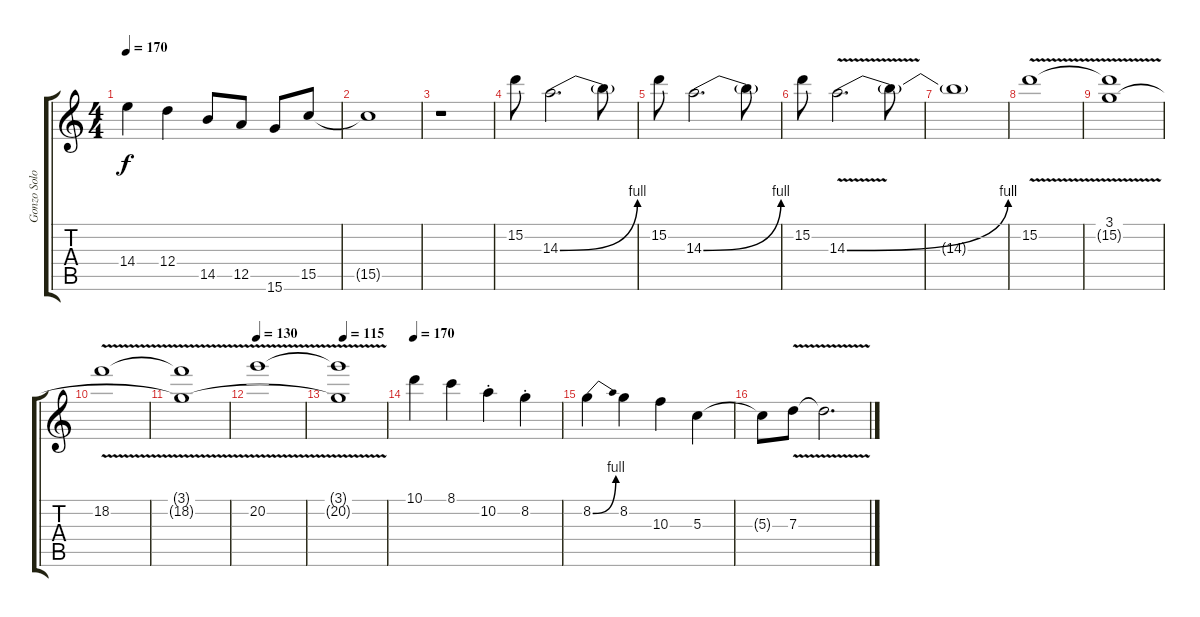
\track ("Gonzo Solo" "Gonzo Solo") {instrument distortionguitar}
\staff {score tabs}
\tuning (E4 B3 G3 D3 A2 E2) {hide}
\ts (4 4)
\tempo 170
\clef g2
\ks c
14.4{t}.4{dy f} 12.4.4 14.5.8 12.5.8 15.6.8 15.5.8 |
15.5{t}.1 |
r.1 |
15.2.8 14.3{be (bend 0 0 60 4)}.2{d} 14.3{t}.8 |
15.2.8 14.3{be (bend 0 0 60 4)}.2{d} 14.3{t}.8 |
15.2.8 14.3{be (bend 0 0 60 4) v}.2{d} 14.3{t}.8 |
14.3{t}.1 |
15.2{v}.1 |
(3.1 15.2{t}).1 |
18.2{v}.1 |
(3.1{t} 18.2{t}).1 |
\tempo 130
20.2{v}.1 |
\tempo (115 0.125)
(3.1{t} 20.2{t}).1 |
\tempo 170
10.1.4 8.1.4 10.2{st}.4 8.2{st}.4 |
8.2{be (bend 0 0 60 4)}.4 8.2.4 10.3.4 5.3.4 |
5.3{t}.8 7.3{v}.8 7.3{t}.2{d}
